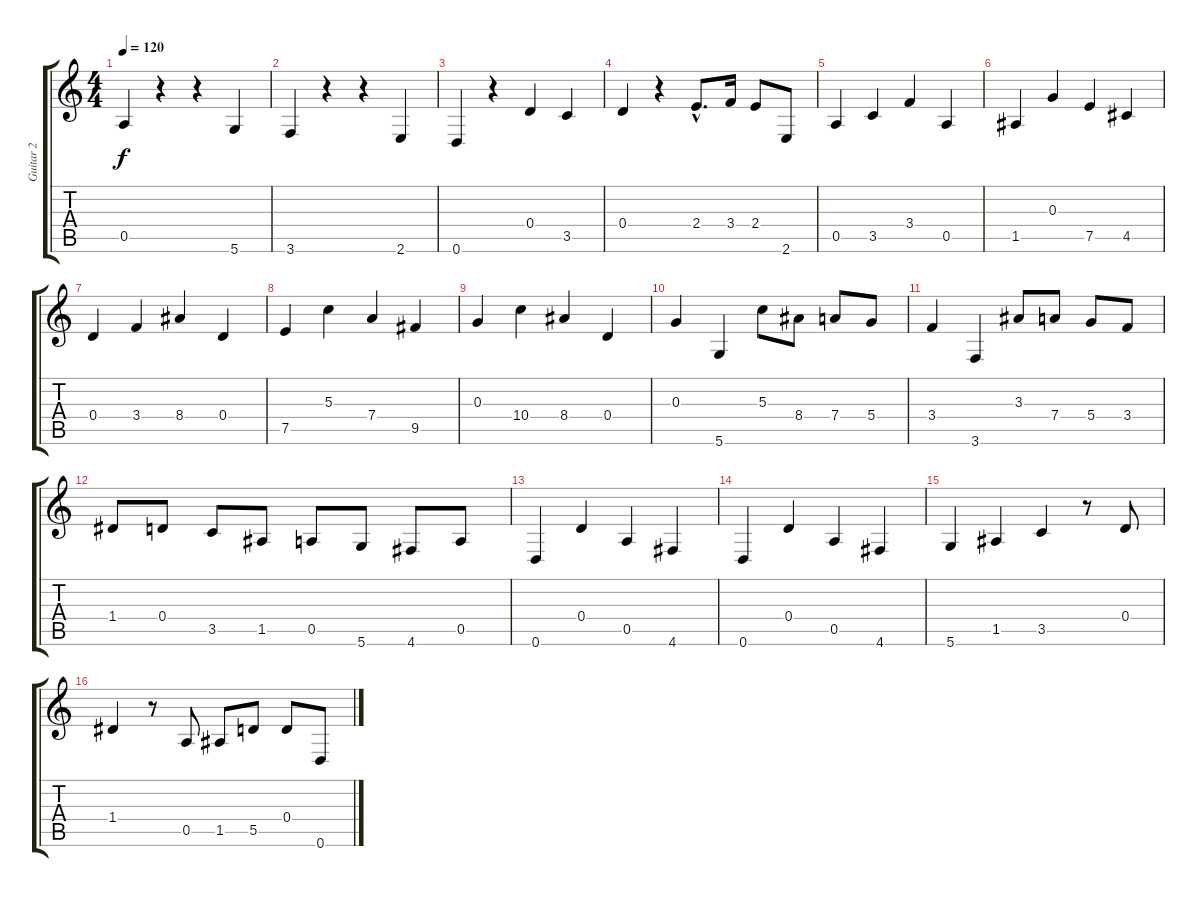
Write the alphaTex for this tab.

\track ("Guitar 2" "Guitar 2") {instrument acousticguitarnylon}
\staff {score tabs}
\tuning (E4 B3 G3 D3 A2 D2) {hide}
\ts (4 4)
\tempo 120
\clef g2
\ks c
0.5.4{dy f} r.4 r.4 5.6.4 |
3.6.4 r.4 r.4 2.6.4 |
0.6.4 r.4 0.4.4 3.5.4 |
0.4.4 r.4 2.4{hac}.8{d} 3.4.16 2.4.8 2.6.8 |
0.5.4 3.5.4 3.4.4 0.5.4 |
1.5.4 0.3.4 7.5.4 4.5.4 |
0.4.4 3.4.4 8.4.4 0.4.4 |
7.5.4 5.3.4 7.4.4 9.5.4 |
0.3.4 10.4.4 8.4.4 0.4.4 |
0.3.4 5.6.4 5.3.8 8.4.8 7.4.8 5.4.8 |
3.4.4 3.6.4 3.3.8 7.4.8 5.4.8 3.4.8 |
1.4.8 0.4.8 3.5.8 1.5.8 0.5.8 5.6.8 4.6.8 0.5.8 |
0.6.4 0.4.4 0.5.4 4.6.4 |
0.6.4 0.4.4 0.5.4 4.6.4 |
5.6.4 1.5.4 3.5.4 r.8 0.4.8 |
1.4.4 r.8 0.5.8 1.5.8 5.5.8 0.4.8 0.6.8
